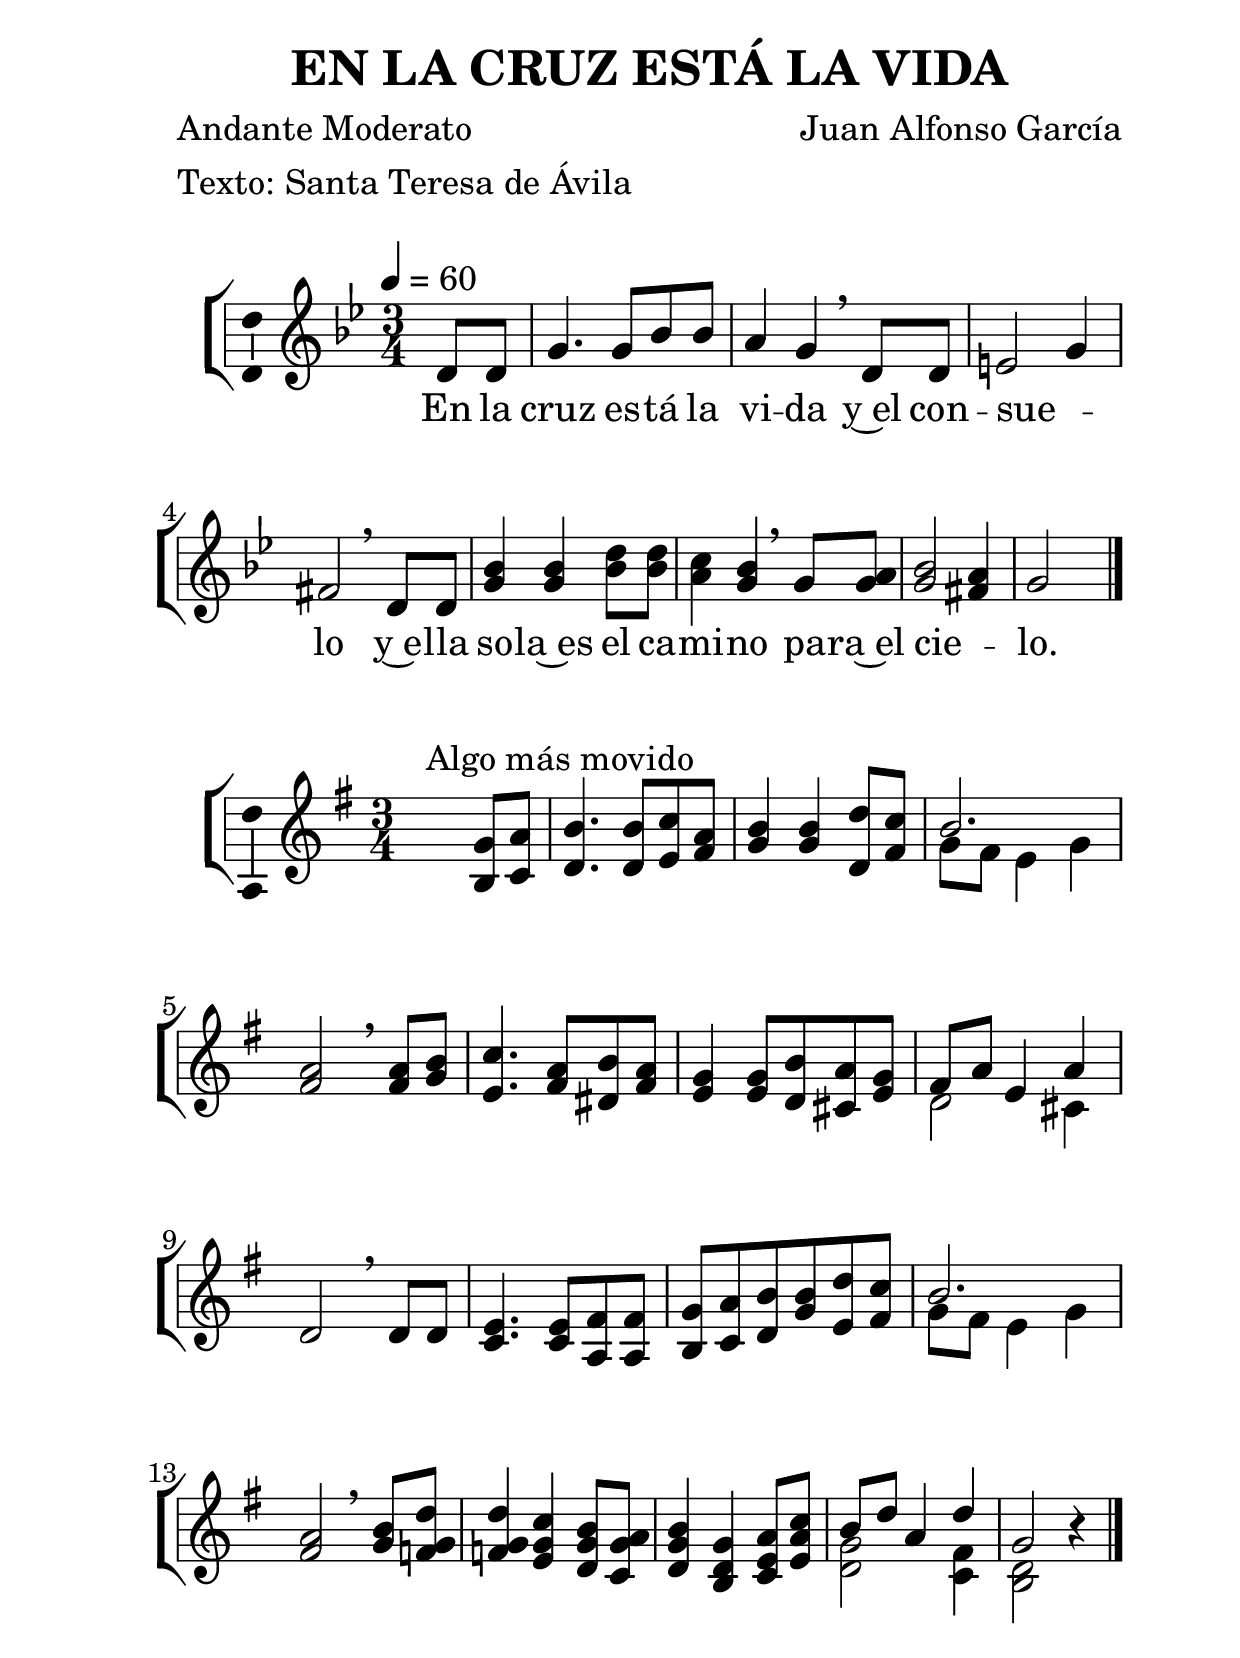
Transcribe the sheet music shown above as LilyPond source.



%versión de lilypond para la que se ha escrito esta partitura:
\version "2.16.0"

	%Tamaño papel
	#(set-default-paper-size "a4")
	%Tamaño partitura
	#(set-global-staff-size 30)
	%No responde al pulsar sobre una nota
	#(ly:set-option 'point-and-click #f)

%parámetros del encabezamiento:
\header {
	%title = "EN LA CRUZ ESTÁ LA VIDA"
	title = \markup{\fontsize #-1 "EN LA CRUZ ESTÁ LA VIDA"}
	subtitle = ""
	composer = "Juan Alfonso García"
	poet = "Andante Moderato"
	meter = "Texto: Santa Teresa de Ávila"
	arranger = ""
%	tagline="Monasterio de la Madre de Dios. Buenafuente del Sistal."
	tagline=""
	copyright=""
	tiempo = ""
	usos = ""
	letra = "En la cruz está la vida y el consuelo y ella sola es el camino para el cielo. En la cruz está el Señor de cielo y tierra y el gozar de mucha paz aunque haya guerra todos los males destierra en este suelo, y ella sola es el camino para el cielo. El alma que a Dios está toda rendida, y muy de veras del mundo desasida: la cruz le es árbol de vida y de consuelo y un camino deleitoso para el cielo. Después que se puso en cruz el Salvador, en la cruz está la gloria y el honor, y en el padecer dolor, vida y consuelo y el camino más seguro para el cielo."
	}

%parámetros asociados al papel:
\paper  {
	oddHeaderMarkup = \markup {\fill-line { \on-the-fly #not-first-page \fromproperty #'header:title \on-the-fly #not-first-page \fromproperty #'header:composer }}
	evenHeaderMarkup = \markup {\fill-line { \fromproperty #'header:composer \fromproperty #'header:title }}
	#(set-paper-size "a4")
	print-page-number = ##f
	first-page-number = 1
	print-first-page-number = ##f
%	head-separation = 3.0 \cm
	top-margin = 2.0 \cm
	bottom-margin = 0.0\cm
%%%	bottom-margin = -2.0\cm
	left-margin = 3.0 \cm
	line-width = 16.0 \cm
	indent = 8\mm
	interscoreline = 2.\mm
	between-system-space = 15\mm
%	para que las partituras no llenen la hoja:
	ragged-bottom = ##t
%	idem para la última hoja:
	ragged-last-bottom = ##f
%	para que las partituras llenen el ancho del papel:
	ragged-last = ##f
	after-title-space = 2.5 \cm
%page-count=1
%system-count=4

	%Flexible Vertical Spacing
%	markup-markup-spacing =
%	#'((basic-distance . 15) (minimum-distance . 15) (padding . 3))
	markup-system-spacing =
	#'((basic-distance . 15) (minimum-distance . 15) (padding . 3))
	system-system-spacing =
	#'((basic-distance . 15) (minimum-distance . 15) (padding . 3))
	score-system-spacing =
	#'((basic-distance . 15) (minimum-distance . 15) (padding . 5))
%	top-system-spacing = % header
%	#'((basic-distance . 8) (minimum-distance . 0) (padding . 0))
%	top-markup-spacing =
%	#'((basic-distance . 20) (minimum-distance . 20) (padding . 0))
	last-bottom-spacing = % footer
	#'((basic-distance . 5) (minimum-distance . 5) (padding . 0))
%	score-markup-spacing =
%	#'((basic-distance . 16) (minimum-distance . 13) (padding . 0))

	}


%parámetros que afectan a toda la partitura:
global =  {
	%clave de sol (G):
	\clef G
	%armadura:
%%%	\transpose a b
	\tempo 4=60
	\set Score.tempoHideNote = ##f
	}


melodia =
%%%	\transpose a b
{
	\relative c' {

\key g \minor

\time 3/4

\partial4

d8 d
g4. g8 bes bes
a4 g \breathe d8 d
e2 g4
fis2 \breathe d8 d
<g bes>4 <g bes> <bes d>8 <bes d>
<a c>4 <g bes> \breathe g8 <g a>
<g bes>2 <fis a>4
g2 s4
%\bar "||"
%\break
%\key g \major

\bar "|."
}
}

melodiaestro =
%%%	\transpose a b
{
	\set Score.tempoHideNote = ##t
	\relative c'' {

\key g \major

\time 3/4

<<
{
\voiceOne
\stemUp

s2^"Algo más movido"
<b, g'>8 <c a'>
<d b'>4. <d b'>8 <e c'> <fis a>
<g b>4 <g b> <d d'>8 <fis c'>

b2.
<fis a>2 \breathe <fis a>8 <g b>
<e c'>4. <fis a>8 <dis b'> <fis a>
<e g>4 <e g>8 <d b'> <cis a'> <e g>
fis8 a e4 a
d,2 \breathe d8 d
<c e>4. <c e>8 <a fis'> <a fis'>
<b g'>8 <c a'> <d b'> <g b> <e d'> <fis c'>
b2.
<fis a>2 \breathe <g b>8 <f g d'>
<f g d'>4 <e g c> <d g b>8 <c g' a>
<d g b>4 <b d g> <c e a>8 <e a c>
b'8 d a4 d
g,2

}
\new Voice {
\voiceTwo
\stemDown

s2.*3
g8 fis e4 g
s2.*3
d2 cis4
s2.*3
g'8 fis e4 g
s2.*3
<d g>2 <c fis>4
<b d>2

}
>>

\oneVoice
r4

\bar "|."
}
}


texto = \lyricmode {
En la cruz es -- tá la vi -- da
y~el con -- sue -- _ lo
y~e -- lla so -- la~es el ca -- mi -- no pa -- ra~el cie -- _ lo.
	}

textouno = \lyricmode {
\set stanza =#"1. " En la cruz es -- tá~el Se -- ñor
de cie -- lo~y tie -- rra
y~el go -- zar de mu -- cha paz
aun -- _ que~ha -- ya gue -- _ _ _ rra
to -- dos los ma -- les des -- tie -- _ rra
en es -- te sue -- lo,
y~e -- lla so -- la~es el ca -- mi -- no
pa -- ra~el cie -- _ _ _ lo.
	}

textodos = \lyricmode {
\set stanza =#"2. " El al -- ma que~a Dios es -- tá
to -- da ren -- di -- da,
y muy de ve -- ras del mun -- do
de -- _ sa -- si -- _ _ _ da:
la cruz le~es ár -- bol de vi -- _ da
y de con -- sue -- lo
y~un ca -- mi -- no de -- lei -- to -- so
pa -- ra~el cie -- _ _ _ lo.
	}

textotres = \lyricmode {
\set stanza =#"3. " Des -- pués que se pu -- so~en cruz
el Sal -- va -- dor, __ _
en la cruz es -- tá la glo -- ria
y~el __ _ _ ho -- _ _ _ nor,
y~en el pa -- de -- cer do -- _ lor, __ _
vi -- da~y con -- sue -- lo
y~el ca -- mi -- no más se -- gu -- ro
pa -- ra~el cie -- _ _ _ lo.
	}


vozStaff = \context Voice = vozStaff
\with {\consists "Ambitus_engraver"}
<<
	\set Staff.instrumentName = ""
	\set Staff.shortInstrumentName = ""
	\set Staff.midiInstrument = #"acoustic grand"
	\set Staff.midiMinimumVolume = #0.7
	\set Staff.midiMaximumVolume = #0.9
	\global
	\melodia
	>>

vozestroStaff = \context Voice = vozestroStaff
\with {\consists "Ambitus_engraver"}
<<
	\set Staff.instrumentName = ""
	\set Staff.shortInstrumentName = ""
	\set Staff.midiInstrument = #"acoustic grand"
	\set Staff.midiMinimumVolume = #0.7
	\set Staff.midiMaximumVolume = #0.9
	\global
	\melodiaestro
	>>


textoStaff = \context Lyrics = textoStaff <<
%	\set vocalName =#"E. "
%	\set shortVocalName =#"E. "
	\lyricsto vozStaff \texto
	>>

textounoStaff = \context Lyrics = textounoStaff <<
%	\set vocalName =#"1. "
	\set shortVocalName =#"1. "
	\lyricsto vozestroStaff \textouno
	>>

textodosStaff = \context Lyrics = textodosStaff <<
%	\set vocalName =#"2. "
	\set shortVocalName =#"2. "
	\lyricsto vozestroStaff \textodos
	>>

textotresStaff = \context Lyrics = textotresStaff <<
%	\set vocalName =#"3. "
	\set shortVocalName =#"3. "
	\lyricsto vozestroStaff \textotres
	>>


\book {
	\score {
		\context ChoirStaff {
			\override StaffGroup.SystemStartBracket #'collapse-height = #1
			\override Score.SystemStartBar #'collapse-height = #1
			<<
			\vozStaff
			\textoStaff
			>>
		}
		\layout {
	    		\context {
				\Lyrics
				%\override LyricText #'font-size = #2
				}
	   		\context {
				\Score
				%\override StaffSymbol #'staff-space = #(magstep +3)
				\override InstrumentName #'X-offset = #1.5
				\override InstrumentName #'font-series = #'bold
				}
%%%			\context {
%%%				\Staff
%%%				\remove "Time_signature_engraver"
%%%				\override BarLine #'transparent = ##t
%%%				}
			}
		}
	\score {
		\context ChoirStaff {
			\override StaffGroup.SystemStartBracket #'collapse-height = #1
			\override Score.SystemStartBar #'collapse-height = #1
			<<
			\vozestroStaff
			\textounoStaff
			\textodosStaff
			\textotresStaff
			>>
		}
		\layout {
	    		\context {
				\Lyrics
				%\override LyricText #'font-size = #2
				}
	   		\context {
				\Score
				%\override StaffSymbol #'staff-space = #(magstep +3)
				\override InstrumentName #'X-offset = #1.5
				\override InstrumentName #'font-series = #'bold
				}
%%%			\context {
%%%				\Staff
%%%				\remove "Time_signature_engraver"
%%%				\override BarLine #'transparent = ##t
%%%				}
			}
		}
	\score {
		\context ChoirStaff {
			\override StaffGroup.SystemStartBracket #'collapse-height = #1
			\override Score.SystemStartBar #'collapse-height = #1
			<<
			\vozStaff
			>>
			<<
			\vozestroStaff
			>>
		}
		\midi {
	  		\context {
	  			\Score
				tempoWholesPerMinute = #(ly:make-moment 70 4)
				}
			}
		}
}


